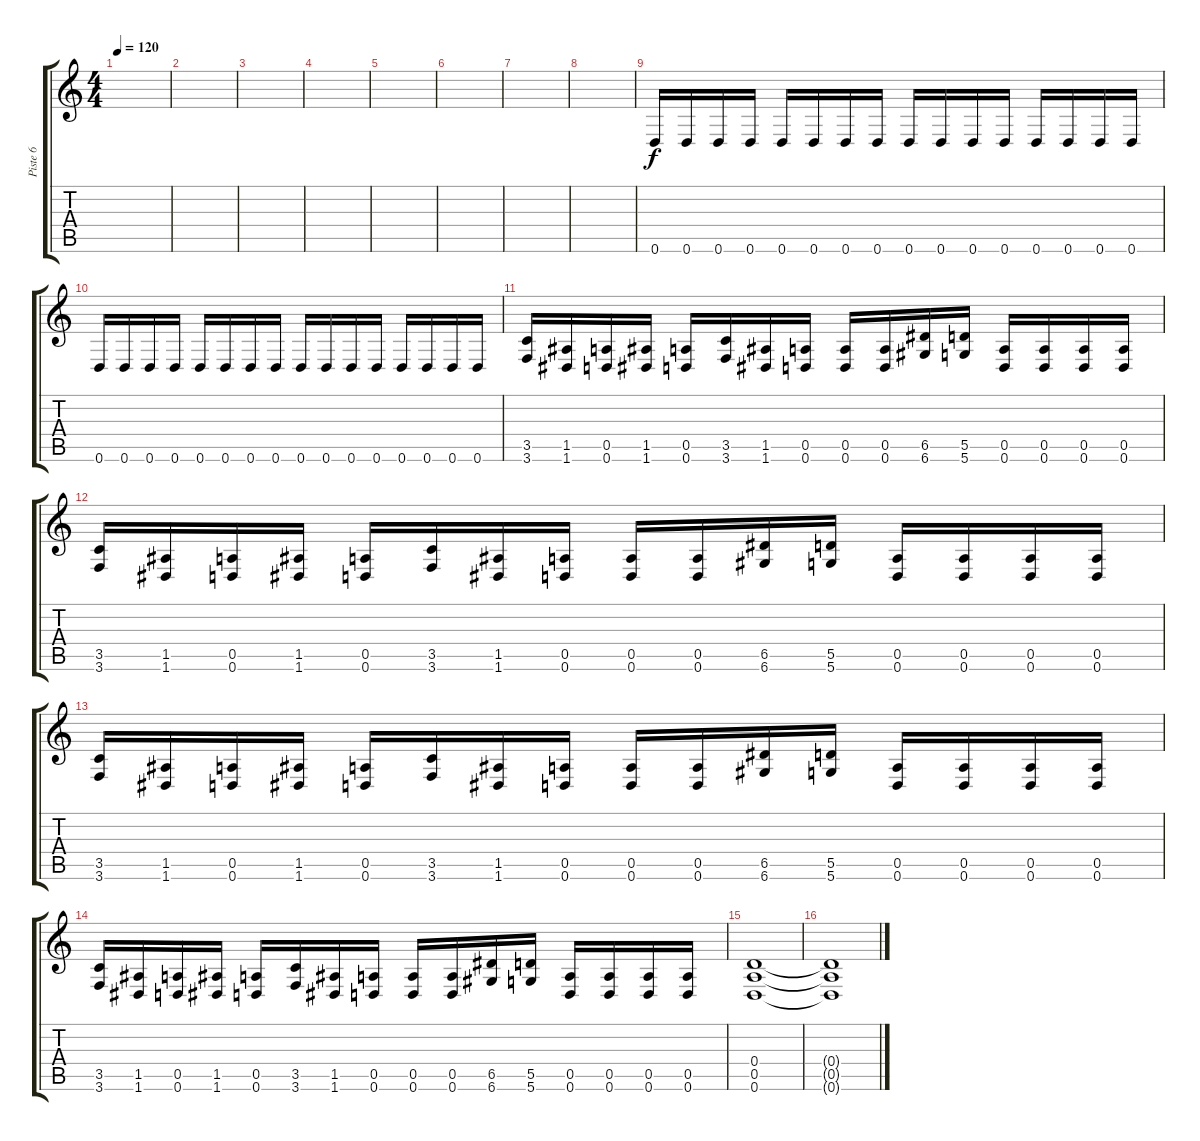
\track ("Piste 6" "Piste 6") {instrument distortionguitar}
\staff {score tabs}
\tuning (E4 B3 G3 D3 A2 D2) {hide}
\ts (4 4)
\tempo 120
\clef g2
\ks c
|
|
|
|
|
|
|
|
0.6.16{dy f} 0.6.16 0.6.16 0.6.16 0.6.16 0.6.16 0.6.16 0.6.16 0.6.16 0.6.16 0.6.16 0.6.16 0.6.16 0.6.16 0.6.16 0.6.16 |
0.6.16 0.6.16 0.6.16 0.6.16 0.6.16 0.6.16 0.6.16 0.6.16 0.6.16 0.6.16 0.6.16 0.6.16 0.6.16 0.6.16 0.6.16 0.6.16 |
(3.5 3.6).16 (1.5 1.6).16 (0.5 0.6).16 (1.5 1.6).16 (0.5 0.6).16 (3.5 3.6).16 (1.5 1.6).16 (0.5 0.6).16 (0.5 0.6).16 (0.5 0.6).16 (6.5 6.6).16 (5.5 5.6).16 (0.5 0.6).16 (0.5 0.6).16 (0.5 0.6).16 (0.5 0.6).16 |
(3.5 3.6).16 (1.5 1.6).16 (0.5 0.6).16 (1.5 1.6).16 (0.5 0.6).16 (3.5 3.6).16 (1.5 1.6).16 (0.5 0.6).16 (0.5 0.6).16 (0.5 0.6).16 (6.5 6.6).16 (5.5 5.6).16 (0.5 0.6).16 (0.5 0.6).16 (0.5 0.6).16 (0.5 0.6).16 |
(3.5 3.6).16 (1.5 1.6).16 (0.5 0.6).16 (1.5 1.6).16 (0.5 0.6).16 (3.5 3.6).16 (1.5 1.6).16 (0.5 0.6).16 (0.5 0.6).16 (0.5 0.6).16 (6.5 6.6).16 (5.5 5.6).16 (0.5 0.6).16 (0.5 0.6).16 (0.5 0.6).16 (0.5 0.6).16 |
(3.5 3.6).16 (1.5 1.6).16 (0.5 0.6).16 (1.5 1.6).16 (0.5 0.6).16 (3.5 3.6).16 (1.5 1.6).16 (0.5 0.6).16 (0.5 0.6).16 (0.5 0.6).16 (6.5 6.6).16 (5.5 5.6).16 (0.5 0.6).16 (0.5 0.6).16 (0.5 0.6).16 (0.5 0.6).16 |
(0.4 0.5 0.6).1 |
(0.4{t} 0.5{t} 0.6{t}).1
